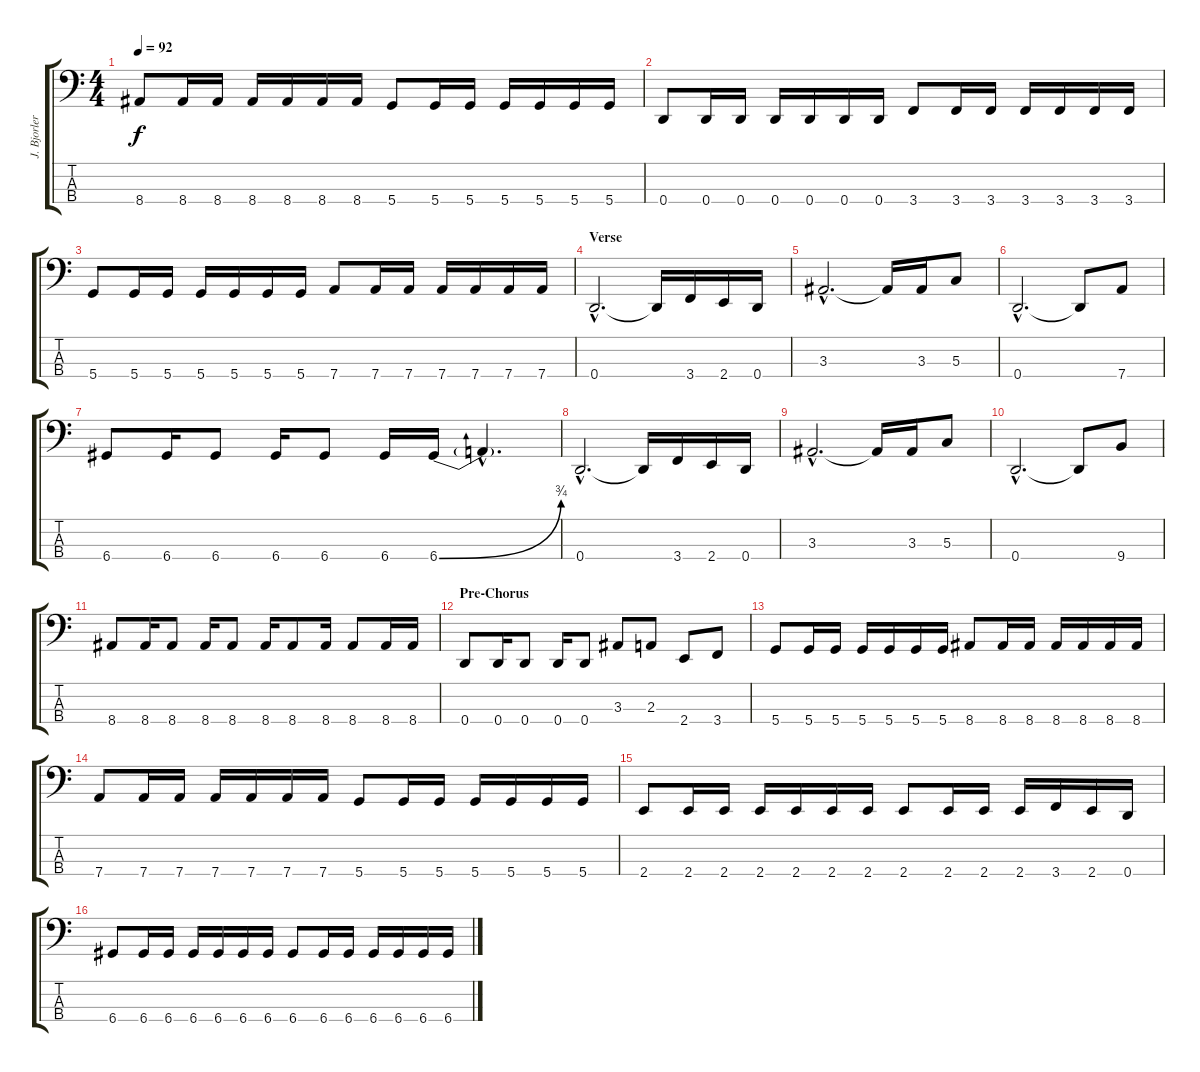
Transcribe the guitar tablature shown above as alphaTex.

\track ("J. Bjorler" "J. Bjorler") {instrument electricbasspick}
\staff {score tabs}
\tuning (F2 C2 G1 D1) {hide}
\ts (4 4)
\tempo 92
\clef f4
\ks c
8.4.8{dy f} 8.4.16 8.4.16 8.4.16 8.4.16 8.4.16 8.4.16 5.4.8 5.4.16 5.4.16 5.4.16 5.4.16 5.4.16 5.4.16 |
0.4.8 0.4.16 0.4.16 0.4.16 0.4.16 0.4.16 0.4.16 3.4.8 3.4.16 3.4.16 3.4.16 3.4.16 3.4.16 3.4.16 |
5.4.8 5.4.16 5.4.16 5.4.16 5.4.16 5.4.16 5.4.16 7.4.8 7.4.16 7.4.16 7.4.16 7.4.16 7.4.16 7.4.16 |
\section ("" "Verse")
0.4{hac}.2{d} 0.4{t}.16 3.4.16 2.4.16 0.4.16 |
3.3{hac}.2{d} 3.3{t}.16 3.3.16 5.3.8 |
0.4{hac}.2{d} 0.4{t}.8 7.4.8 |
6.4.8 6.4.16 6.4.8 6.4.16 6.4.8 6.4.16 6.4{be (bend 0 0 60 3)}.16 6.4{hac t}.4{d} |
0.4{hac}.2{d} 0.4{t}.16 3.4.16 2.4.16 0.4.16 |
3.3{hac}.2{d} 3.3{t}.16 3.3.16 5.3.8 |
0.4{hac}.2{d} 0.4{t}.8 9.4.8 |
8.4.8 8.4.16 8.4.8 8.4.16 8.4.8 8.4.16 8.4.8 8.4.16 8.4.8 8.4.16 8.4.16 |
\section ("" "Pre-Chorus")
0.4.8 0.4.16 0.4.8 0.4.16 0.4.8 3.3.8 2.3.8 2.4.8 3.4.8 |
5.4.8 5.4.16 5.4.16 5.4.16 5.4.16 5.4.16 5.4.16 8.4.8 8.4.16 8.4.16 8.4.16 8.4.16 8.4.16 8.4.16 |
7.4.8 7.4.16 7.4.16 7.4.16 7.4.16 7.4.16 7.4.16 5.4.8 5.4.16 5.4.16 5.4.16 5.4.16 5.4.16 5.4.16 |
2.4.8 2.4.16 2.4.16 2.4.16 2.4.16 2.4.16 2.4.16 2.4.8 2.4.16 2.4.16 2.4.16 3.4.16 2.4.16 0.4.16 |
6.4.8 6.4.16 6.4.16 6.4.16 6.4.16 6.4.16 6.4.16 6.4.8 6.4.16 6.4.16 6.4.16 6.4.16 6.4.16 6.4.16
